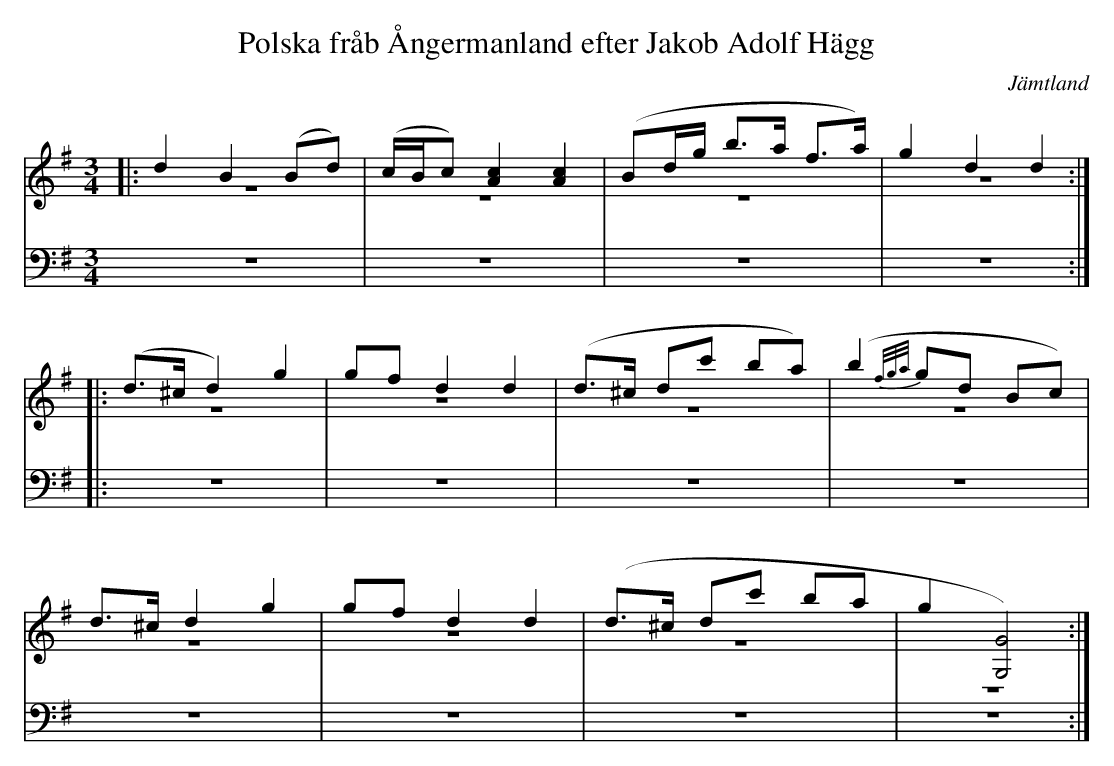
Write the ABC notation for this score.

X:1
T: Polska fråb Ångermanland efter Jakob Adolf Hägg
O: Jämtland
M: 3/4
L: 1/8
K: G
V:1
V:2 merge
V:3
V:4 merge
V:1
|:d2 B2 (Bd)|(c/B/c) [A2c2] [A2c2]|(Bd/g/ b>a f>a)|g2 d2 d2:|
|:(d>^c d2) g2|gf d2 d2|(d>^c dc' ba)|(b2 {f1/2g1/2a1/2}gd Bc)|
d>^c d2 g2|gf d2 d2|(d>^c dc' ba|g2 [G4G,4]):|
V:2
z6|z6|z6|z6:|
|:z6|z6|z6|z6|
z6|z6|z6|z6:|
V:3 clef=bass
z6|z6|z6|z6:|
|:z6|z6|z6|z6|
z6|z6|z6|z6:|
V:4 clef=bass
z6|z6|z6|z6:|
|:z6|z6|z6|z6|
z6|z6|z6|z6:|
